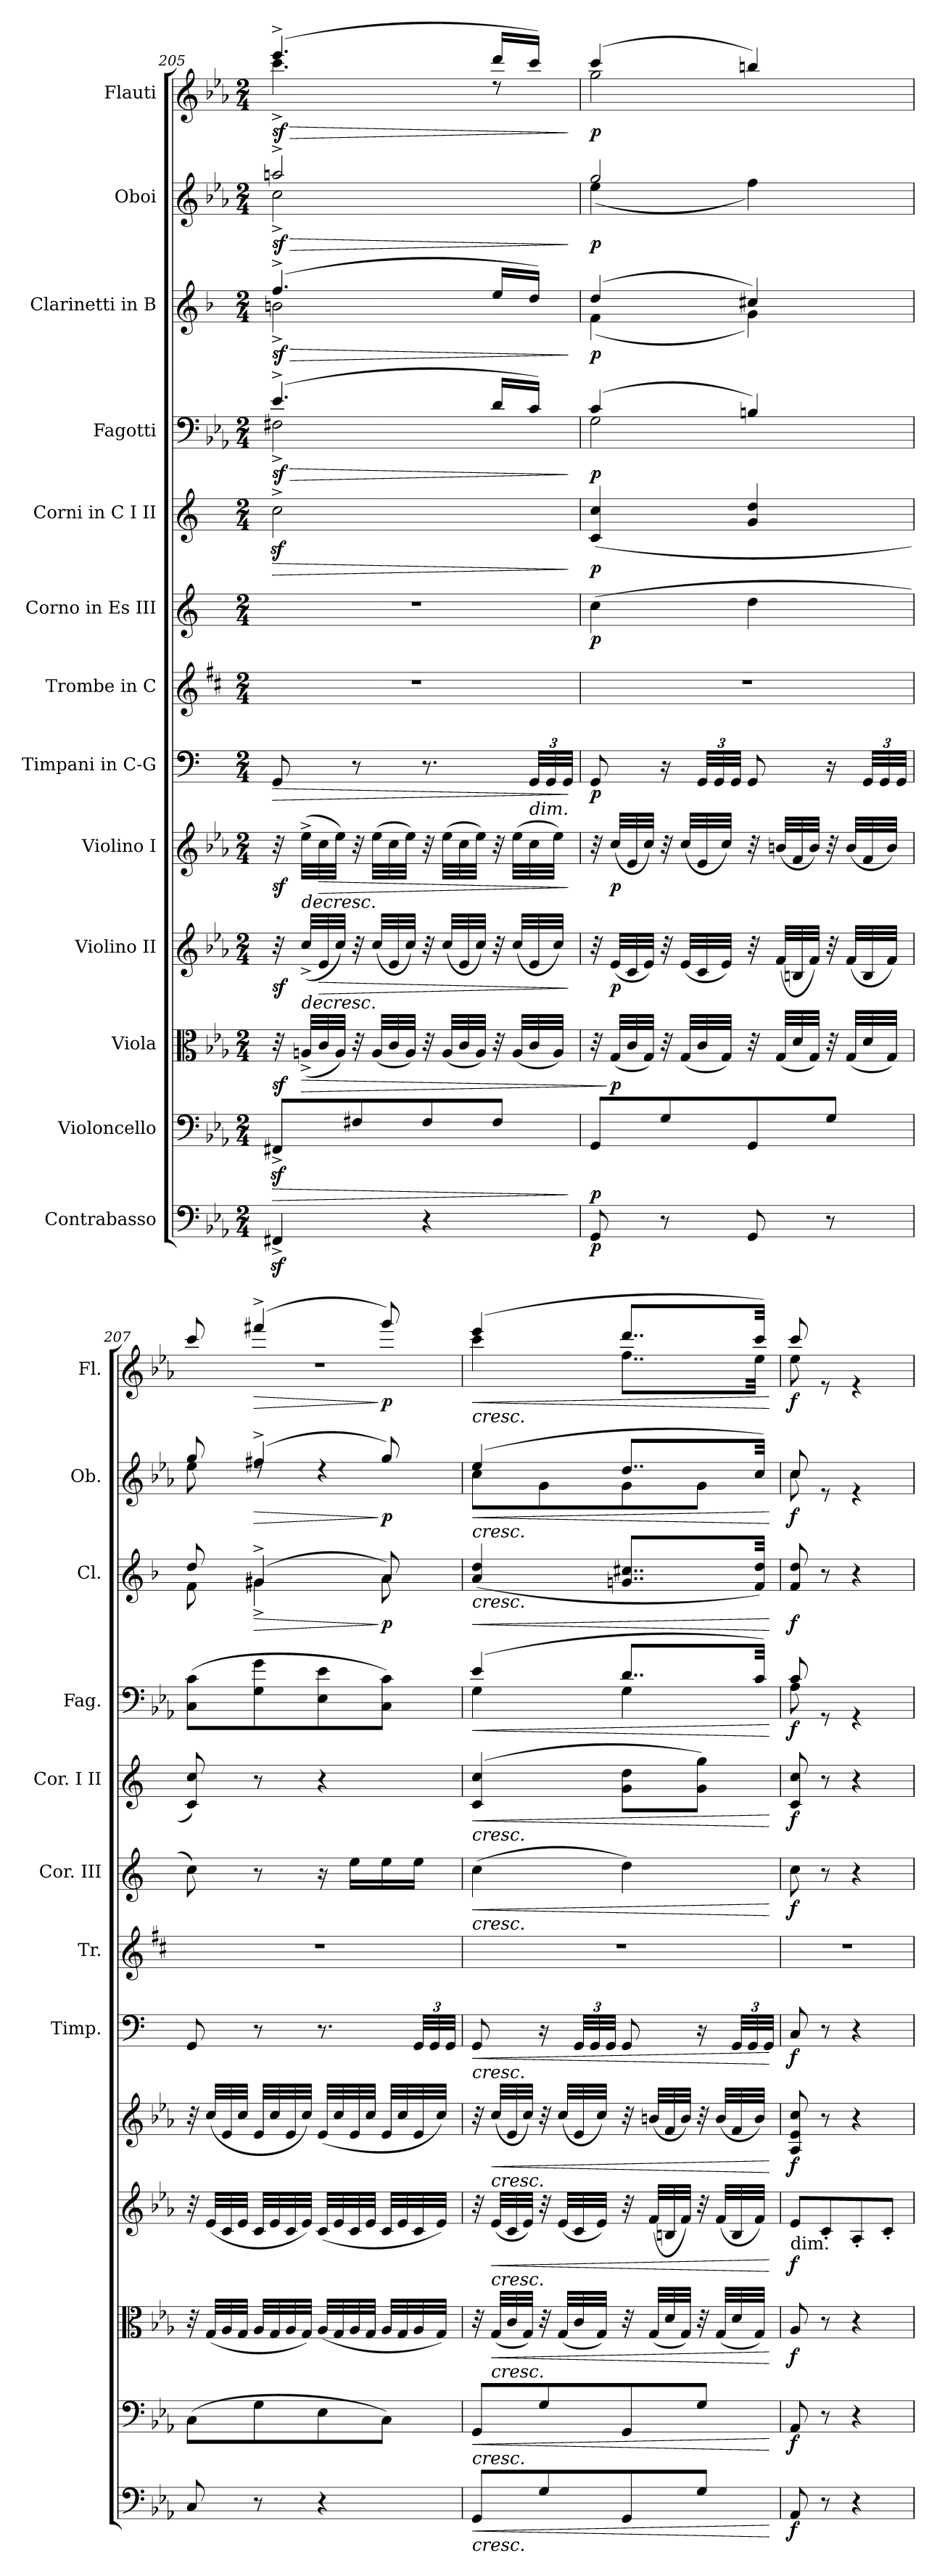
**kern	**dynam	**kern	**dynam	**kern	**dynam	**kern	**dynam	**kern	**dynam	**kern	**dynam	**kern	**kern	**dynam	**kern	**dynam	**kern	**dynam	**kern	**dynam	**kern	**dynam	**kern	**dynam
*part13	*part13	*part12	*part12	*part11	*part11	*part10	*part10	*part9	*part9	*part8	*part8	*part7	*part6	*part6	*part5	*part5	*part4	*part4	*part3	*part3	*part2	*part2	*part1	*part1
*staff13	*staff13	*staff12	*staff12	*staff11	*staff11	*staff10	*staff10	*staff9	*staff9	*staff8	*staff8	*staff7	*staff6	*staff6	*staff5	*staff5	*staff4	*staff4	*staff3	*staff3	*staff2	*staff2	*staff1	*staff1
*I"Contrabasso	*	*I"Violoncello	*	*I"Viola	*	*I"Violino II	*	*I"Violino I	*	*I"Timpani in C-G	*	*I"Trombe in C	*I"Corno in Es III	*	*I"Corni in C I II	*	*I"Fagotti	*	*I"Clarinetti in B	*	*I"Oboi	*	*I"Flauti	*
*	*	*	*	*	*	*	*	*	*	*I'Timp.	*	*I'Tr.	*I'Cor. III	*	*I'Cor. I II	*	*I'Fag.	*	*I'Cl.	*	*I'Ob.	*	*I'Fl.	*
!!LO:PB:g=z
*clefF4	*	*clefF4	*	*clefC3	*	*clefG2	*	*clefG2	*	*clefF4	*	*clefG2	*clefG2	*	*clefG2	*	*clefF4	*	*clefG2	*	*clefG2	*	*clefG2	*
*ITrd7c12	*	*	*	*	*	*	*	*	*	*	*	*ITrd1c2	*ITrd5c9	*	*ITrd7c12	*	*	*	*ITrd1c2	*	*	*	*	*
*k[b-e-a-]	*	*k[b-e-a-]	*	*k[b-e-a-]	*	*k[b-e-a-]	*	*k[b-e-a-]	*	*k[]	*	*k[]	*k[b-e-a-]	*	*k[]	*	*k[b-e-a-]	*	*k[b-e-a-]	*	*k[b-e-a-]	*	*k[b-e-a-]	*
*M2/4	*	*M2/4	*	*M2/4	*	*M2/4	*	*M2/4	*	*M2/4	*	*M2/4	*M2/4	*	*M2/4	*	*M2/4	*	*M2/4	*	*M2/4	*	*M2/4	*
=205	=205	=205	=205	=205	=205	=205	=205	=205	=205	=205	=205	=205	=205	=205	=205	=205	=205	=205	=205	=205	=205	=205	=205	=205
!	!	!	!LO:HP:b	!	!LO:DY:b	!	!LO:DY:b	!	!LO:DY:b	!	!LO:HP:b	!	!	!	!	!LO:HP:b	!	!LO:HP:b	!	!LO:HP:b	!	!LO:HP:b	!	!LO:HP:b
*	*	*	*	*	*	*	*	*	*	*	*	*	*	*	*	*	*^	*	*^	*	*^	*	*^	*
!	!	!	!	!	!	!	!	!	!	!	!	!	!	!	!	!	!	!	!LO:DY:n=1:b	!	!	!LO:DY:n=1:b	!	!	!LO:DY:n=1:b	!	!	!LO:DY:n=1:b
4FFF#Xz<^/	.	8FF#Xz<^/L	>	32r	sf	32r	sf	32r	sf	8GG/	>	2r	2r	.	2cz<^\	>	(4.e-^/	2F#X^\	> sf	(4.ee-^/	2an^\	> sf	2aan^/	2cc^\	> sf	(4.eee-^/	4.ccc^\	> sf
!	!	!	!	!	!LO:HP:b	!	!LO:HP:b	!	!LO:HP:b	!	!	!	!	!	!	!	!	!	!	!	!	!	!	!	!	!	!	!
.	.	.	.	(32An^/LLL	>	(32cc^/LLL	>	(32ee-^\LLL	>	.	.	.	.	.	.	.	.	.	.	.	.	.	.	.	.	.	.	.
!	!	!	!	!	!	!	!LO:HP:b	!	!LO:HP:b	!	!	!	!	!	!	!	!	!	!	!	!	!	!	!	!	!	!	!
.	.	.	.	32c/	.	32e-/	>	32cc\	>	.	.	.	.	.	.	.	.	.	.	.	.	.	.	.	.	.	.	.
.	.	.	.	32A/JJJ)	.	32cc/JJJ)	.	32ee-\JJJ)	.	.	.	.	.	.	.	.	.	.	.	.	.	.	.	.	.	.	.	.
.	.	8F#X/	.	32r	.	32r	.	32r	.	8r	.	.	.	.	.	.	.	.	.	.	.	.	.	.	.	.	.	.
.	.	.	.	(32A/LLL	.	(32cc/LLL	.	(32ee-\LLL	.	.	.	.	.	.	.	.	.	.	.	.	.	.	.	.	.	.	.	.
.	.	.	.	32c/	.	32e-/	.	32cc\	.	.	.	.	.	.	.	.	.	.	.	.	.	.	.	.	.	.	.	.
.	.	.	.	32A/JJJ)	.	32cc/JJJ)	.	32ee-\JJJ)	.	.	.	.	.	.	.	.	.	.	.	.	.	.	.	.	.	.	.	.
4r	.	8F#/	.	32r	.	32r	.	32r	.	8.r	.	.	.	.	.	.	.	.	.	.	.	.	.	.	.	.	.	.
.	.	.	.	(32A/LLL	.	(32cc/LLL	.	(32ee-\LLL	.	.	.	.	.	.	.	.	.	.	.	.	.	.	.	.	.	.	.	.
.	.	.	.	32c/	.	32e-/	.	32cc\	.	.	.	.	.	.	.	.	.	.	.	.	.	.	.	.	.	.	.	.
.	.	.	.	32A/JJJ)	.	32cc/JJJ)	.	32ee-\JJJ)	.	.	.	.	.	.	.	.	.	.	.	.	.	.	.	.	.	.	.	.
.	.	8F#/J	.	32r	.	32r	.	32r	.	.	.	.	.	.	.	.	16d/LL	.	.	16dd/LL	.	.	.	.	.	16ddd/LL	8rdd	.
.	.	.	.	(32A/LLL	.	(32cc/LLL	.	(32ee-\LLL	.	.	.	.	.	.	.	.	.	.	.	.	.	.	.	.	.	.	.	.
*	*	*	*	*	*	*	*	*	*	*Xbrackettup	*	*	*	*	*	*	*	*	*	*	*	*	*	*	*	*	*	*
!	!	!	!	!	!	!	!	!	!	!LO:TX:b:i:t=dim.	!	!	!	!	!	!	!	!	!	!	!	!	!	!	!	!	!	!
.	.	.	.	32c/	.	32e-/	.	32cc\	.	48GG/LLL	.	.	.	.	.	.	16c/JJ)	.	.	16cc/JJ)	.	.	.	.	.	16ccc/JJ)	.	.
.	.	.	.	.	.	.	.	.	.	48GG/	.	.	.	.	.	.	.	.	.	.	.	.	.	.	.	.	.	.
.	.	.	.	32A/JJJ)	.	32cc/JJJ)	.	32ee-\JJJ)	.	.	.	.	.	.	.	.	.	.	.	.	.	.	.	.	.	.	.	.
.	.	.	.	.	.	.	.	.	.	48GG/JJJ	.	.	.	.	.	.	.	.	.	.	.	.	.	.	.	.	.	.
*	*	*	*	*	*	*	*	*	*	*	*	*	*	*	*	*	*v	*v	*	*	*	*	*v	*v	*	*v	*v	*
*	*	*	*	*	*	*	*	*	*	*	*	*	*	*	*	*	*	*	*v	*v	*	*	*	*	*
.	.	.	]	.	.	.	]	.	]	.	]	.	.	.	.	]	.	]	.	]	.	]	.	]
=206	=206	=206	=206	=206	=206	=206	=206	=206	=206	=206	=206	=206	=206	=206	=206	=206	=206	=206	=206	=206	=206	=206	=206	=206
*	*	*	*	*	*	*	*	*	*	*	*	*	*	*	*	*	*^	*	*^	*	*^	*	*^	*
!	!LO:DY:b	!	!LO:DY:b	!	!	!	!	!	!	!	!LO:DY:b	!	!	!LO:DY:b	!	!LO:DY:b	!	!	!LO:DY:b	!	!	!LO:DY:b	!	!	!LO:DY:b	!	!	!LO:DY:b
8GGG/	p	8GG/L	p	32r	.	32r	.	32r	.	8GG/	p	2r	(4e-\	p	(>4C/ 4c/	p	(4c/	2G\	p	(4cc/	(4e-\	p	2gg/	(4ee-\	p	(4ccc/	2gg\	p
!	!	!	!	!	!LO:DY:n=1:b	!	!LO:DY:n=1:b	!	!LO:DY:n=1:b	!	!	!	!	!	!	!	!	!	!	!	!	!	!	!	!	!	!	!
.	.	.	.	(32G/LLL	] p	(32e-/LLL	] p	(32cc/LLL	] p	.	.	.	.	.	.	.	.	.	.	.	.	.	.	.	.	.	.	.
.	.	.	.	32c/	.	32c/	.	32e-/	.	.	.	.	.	.	.	.	.	.	.	.	.	.	.	.	.	.	.	.
.	.	.	.	32G/JJJ)	.	32e-/JJJ)	.	32cc/JJJ)	.	.	.	.	.	.	.	.	.	.	.	.	.	.	.	.	.	.	.	.
8r	.	8G/	.	32r	.	32r	.	32r	.	16r	.	.	.	.	.	.	.	.	.	.	.	.	.	.	.	.	.	.
.	.	.	.	(32G/LLL	.	(32e-/LLL	.	(32cc/LLL	.	.	.	.	.	.	.	.	.	.	.	.	.	.	.	.	.	.	.	.
.	.	.	.	32c/	.	32c/	.	32e-/	.	48GG/LLL	.	.	.	.	.	.	.	.	.	.	.	.	.	.	.	.	.	.
.	.	.	.	.	.	.	.	.	.	48GG/	.	.	.	.	.	.	.	.	.	.	.	.	.	.	.	.	.	.
.	.	.	.	32G/JJJ)	.	32e-/JJJ)	.	32cc/JJJ)	.	.	.	.	.	.	.	.	.	.	.	.	.	.	.	.	.	.	.	.
.	.	.	.	.	.	.	.	.	.	48GG/JJJ	.	.	.	.	.	.	.	.	.	.	.	.	.	.	.	.	.	.
8GGG/	.	8GG/	.	32r	.	32r	.	32r	.	8GG/	.	.	4f\	.	4G/ 4d/	.	4Bn/)	.	.	4bn/)	4f\)	.	.	4ff\)	.	4bbn/)	.	.
.	.	.	.	(32G/LLL	.	(32f/LLL	.	(32bn/LLL	.	.	.	.	.	.	.	.	.	.	.	.	.	.	.	.	.	.	.	.
.	.	.	.	32d/	.	32Bn/	.	32f/	.	.	.	.	.	.	.	.	.	.	.	.	.	.	.	.	.	.	.	.
.	.	.	.	32G/JJJ)	.	32f/JJJ)	.	32b/JJJ)	.	.	.	.	.	.	.	.	.	.	.	.	.	.	.	.	.	.	.	.
8r	.	8G/J	.	32r	.	32r	.	32r	.	16r	.	.	.	.	.	.	.	.	.	.	.	.	.	.	.	.	.	.
.	.	.	.	(32G/LLL	.	(32f/LLL	.	(32b/LLL	.	.	.	.	.	.	.	.	.	.	.	.	.	.	.	.	.	.	.	.
.	.	.	.	32d/	.	32B/	.	32f/	.	48GG/LLL	.	.	.	.	.	.	.	.	.	.	.	.	.	.	.	.	.	.
.	.	.	.	.	.	.	.	.	.	48GG/	.	.	.	.	.	.	.	.	.	.	.	.	.	.	.	.	.	.
.	.	.	.	32G/JJJ)	.	32f/JJJ)	.	32b/JJJ)	.	.	.	.	.	.	.	.	.	.	.	.	.	.	.	.	.	.	.	.
.	.	.	.	.	.	.	.	.	.	48GG/JJJ	.	.	.	.	.	.	.	.	.	.	.	.	.	.	.	.	.	.
*	*	*	*	*	*	*	*	*	*	*	*	*	*	*	*	*	*v	*v	*	*	*	*	*	*	*	*	*	*
=207	=207	=207	=207	=207	=207	=207	=207	=207	=207	=207	=207	=207	=207	=207	=207	=207	=207	=207	=207	=207	=207	=207	=207	=207	=207	=207	=207
8CC/	.	(8C\L	.	32r	.	32r	.	32r	.	8GG/	.	2r	8e-\)	.	8C/ 8c/)	.	(8C\ 8c\L	.	8cc/	8e-\	.	8gg/	8ee-\	.	8ccc/	2rdd	.
.	.	.	.	(32G/LLL	.	(32e-/LLL	.	(32cc/LLL	.	.	.	.	.	.	.	.	.	.	.	.	.	.	.	.	.	.	.
.	.	.	.	32A-/	.	32c/	.	32e-/	.	.	.	.	.	.	.	.	.	.	.	.	.	.	.	.	.	.	.
.	.	.	.	32G/JJJ	.	32e-/JJJ	.	32cc/JJJ	.	.	.	.	.	.	.	.	.	.	.	.	.	.	.	.	.	.	.
!	!	!	!	!	!	!	!	!	!	!	!	!	!	!	!	!	!	!	!	!	!LO:HP:b	!	!	!LO:HP:b	!	!	!LO:HP:b
8r	.	8G\	.	32A-/LLL	.	32c/LLL	.	32e-/LLL	.	8r	.	.	8r	.	8r	.	8G\ 8g\	.	(4f#X^/	4f#^\	>	(4ff#X^/	8rdd	>	(4fff#X^/	.	>
.	.	.	.	32G/	.	32e-/	.	32cc/	.	.	.	.	.	.	.	.	.	.	.	.	.	.	.	.	.	.	.
.	.	.	.	32A-/	.	32c/	.	32e-/	.	.	.	.	.	.	.	.	.	.	.	.	.	.	.	.	.	.	.
.	.	.	.	32G/JJJ)	.	32e-/JJJ)	.	32cc/JJJ)	.	.	.	.	.	.	.	.	.	.	.	.	.	.	.	.	.	.	.
4r	.	8E-\	.	(32A-/LLL	.	(32c/LLL	.	(32e-/LLL	.	8.r	.	.	16r	.	4r	.	8E-\ 8e-\	.	.	.	.	.	4rdd	.	.	.	.
.	.	.	.	32G/	.	32e-/	.	32cc/	.	.	.	.	.	.	.	.	.	.	.	.	.	.	.	.	.	.	.
.	.	.	.	32A-/	.	32c/	.	32e-/	.	.	.	.	16g\LL	.	.	.	.	.	.	.	.	.	.	.	.	.	.
.	.	.	.	32G/JJJ	.	32e-/JJJ	.	32cc/JJJ	.	.	.	.	.	.	.	.	.	.	.	.	.	.	.	.	.	.	.
!	!	!	!	!	!	!	!	!	!	!	!	!	!	!	!	!	!	!	!	!	!LO:DY:n=1:b	!	!	!LO:DY:n=1:b	!	!	!LO:DY:n=1:b
.	.	8C\J)	.	32A-/LLL	.	32c/LLL	.	32e-/LLL	.	.	.	.	16g\	.	.	.	8C\ 8c\J)	.	8g/)	8g\	] p	8gg/)	.	] p	8ggg/)	.	] p
.	.	.	.	32G/	.	32e-/	.	32cc/	.	.	.	.	.	.	.	.	.	.	.	.	.	.	.	.	.	.	.
.	.	.	.	32A-/	.	32c/	.	32e-/	.	48GG/LLL	.	.	16g\JJ	.	.	.	.	.	.	.	.	.	.	.	.	.	.
.	.	.	.	.	.	.	.	.	.	48GG/	.	.	.	.	.	.	.	.	.	.	.	.	.	.	.	.	.
.	.	.	.	32G/JJJ)	.	32e-/JJJ)	.	32cc/JJJ)	.	.	.	.	.	.	.	.	.	.	.	.	.	.	.	.	.	.	.
.	.	.	.	.	.	.	.	.	.	48GG/JJJ	.	.	.	.	.	.	.	.	.	.	.	.	.	.	.	.	.
*	*	*	*	*	*	*	*	*	*	*	*	*	*	*	*	*	*	*	*v	*v	*	*	*	*	*	*	*
=208	=208	=208	=208	=208	=208	=208	=208	=208	=208	=208	=208	=208	=208	=208	=208	=208	=208	=208	=208	=208	=208	=208	=208	=208	=208	=208
!	!	!	!	!	!	!	!	!	!	!	!	!	!	!	!	!	!	!	!	!	!	!	!	!LO:TX:b:i:t=cresc.	!	!
!	!	!	!	!	!	!	!	!	!	!	!	!	!	!	!	!	!	!	!	!	!LO:TX:b:i:t=cresc.	!	!	!	!	!
!	!	!	!	!	!	!	!	!	!	!	!	!	!	!	!	!	!	!	!LO:TX:b:i:t=cresc.	!	!	!	!	!	!	!
!	!	!	!	!	!	!	!	!	!	!	!	!	!	!	!	!	!LO:TX:b:i:t=cresc.	!	!	!	!	!	!	!	!	!
!	!	!	!	!	!	!	!	!	!	!	!	!	!	!	!LO:TX:b:i:t=cresc.	!	!	!	!	!	!	!	!	!	!	!
!	!	!	!	!	!	!	!	!	!	!	!	!	!LO:TX:b:i:t=cresc.	!	!	!	!	!	!	!	!	!	!	!	!	!
!	!	!	!	!	!	!	!	!	!	!LO:TX:b:i:t=cresc.	!	!	!	!	!	!	!	!	!	!	!	!	!	!	!	!
!	!	!LO:TX:b:i:t=cresc.	!	!	!	!	!	!	!	!	!	!	!	!	!	!	!	!	!	!	!	!	!	!	!	!
!LO:TX:b:i:t=cresc.	!	!	!	!	!	!	!	!	!	!	!	!	!	!	!	!	!	!	!	!	!	!	!	!	!	!
!	!LO:HP:b	!	!LO:HP:b	!	!	!	!	!	!	!	!LO:HP:b	!	!	!LO:HP:b	!	!LO:HP:b	!	!LO:HP:b	!	!LO:HP:b	!	!	!LO:HP:b	!	!	!LO:HP:b
*	*	*	*	*	*	*	*	*	*	*	*	*	*	*	*	*	*^	*	*	*	*	*	*	*	*	*
8GGG/L	<	8GG/L	<	32r	.	32r	.	32r	.	8GG/	<	2r	(4e-\	<	(4C/ 4c/	<	(4e-/	4G\	<	(4g/ 4cc/	<	(4ee-/	8cc\L	<	(4eee-/	4ccc\	<
!	!	!	!	!	!	!	!	!LO:TX:b:i:t=cresc.	!	!	!	!	!	!	!	!	!	!	!	!	!	!	!	!	!	!	!
!	!	!	!	!	!	!LO:TX:b:i:t=cresc.	!	!	!	!	!	!	!	!	!	!	!	!	!	!	!	!	!	!	!	!	!
!	!	!	!	!LO:TX:b:i:t=cresc.	!	!	!	!	!	!	!	!	!	!	!	!	!	!	!	!	!	!	!	!	!	!	!
!	!	!	!	!	!LO:HP:b	!	!LO:HP:b	!	!LO:HP:b	!	!	!	!	!	!	!	!	!	!	!	!	!	!	!	!	!	!
.	.	.	.	(32G/LLL	<	(32e-/LLL	<	(32cc/LLL	<	.	.	.	.	.	.	.	.	.	.	.	.	.	.	.	.	.	.
.	.	.	.	32c/	.	32c/	.	32e-/	.	.	.	.	.	.	.	.	.	.	.	.	.	.	.	.	.	.	.
.	.	.	.	32G/JJJ)	.	32e-/JJJ)	.	32cc/JJJ)	.	.	.	.	.	.	.	.	.	.	.	.	.	.	.	.	.	.	.
8GG/	.	8G/	.	32r	.	32r	.	32r	.	16r	.	.	.	.	.	.	.	.	.	.	.	.	8g\	.	.	.	.
.	.	.	.	(32G/LLL	.	(32e-/LLL	.	(32cc/LLL	.	.	.	.	.	.	.	.	.	.	.	.	.	.	.	.	.	.	.
.	.	.	.	32c/	.	32c/	.	32e-/	.	48GG/LLL	.	.	.	.	.	.	.	.	.	.	.	.	.	.	.	.	.
.	.	.	.	.	.	.	.	.	.	48GG/	.	.	.	.	.	.	.	.	.	.	.	.	.	.	.	.	.
.	.	.	.	32G/JJJ)	.	32e-/JJJ)	.	32cc/JJJ)	.	.	.	.	.	.	.	.	.	.	.	.	.	.	.	.	.	.	.
.	.	.	.	.	.	.	.	.	.	48GG/JJJ	.	.	.	.	.	.	.	.	.	.	.	.	.	.	.	.	.
8GGG/	.	8GG/	.	32r	.	32r	.	32r	.	8GG/	.	.	4f\)	.	8G\ 8d\L	.	8..d/L	4G\	.	8..fn/ 8..bn/L	.	8..dd/L	8g\	.	8..ddd/L	8..ff\L	.
.	.	.	.	(32G/LLL	.	(32f/LLL	.	(32bn/LLL	.	.	.	.	.	.	.	.	.	.	.	.	.	.	.	.	.	.	.
.	.	.	.	32d/	.	32Bn/	.	32f/	.	.	.	.	.	.	.	.	.	.	.	.	.	.	.	.	.	.	.
.	.	.	.	32G/JJJ)	.	32f/JJJ)	.	32b/JJJ)	.	.	.	.	.	.	.	.	.	.	.	.	.	.	.	.	.	.	.
8GG/J	.	8G/J	.	32r	.	32r	.	32r	.	16r	.	.	.	.	8G\ 8g\J)	.	.	.	.	.	.	.	8g\J	.	.	.	.
.	.	.	.	(32G/LLL	.	(32f/LLL	.	(32b/LLL	.	.	.	.	.	.	.	.	.	.	.	.	.	.	.	.	.	.	.
.	.	.	.	32d/	.	32B/	.	32f/	.	48GG/LLL	.	.	.	.	.	.	.	.	.	.	.	.	.	.	.	.	.
.	.	.	.	.	.	.	.	.	.	48GG/	.	.	.	.	.	.	.	.	.	.	.	.	.	.	.	.	.
.	.	.	.	32G/JJJ)	.	32f/JJJ)	.	32b/JJJ)	.	.	.	.	.	.	.	.	32c/Jkk)	.	.	32e-/ 32cc/Jkk)	.	32cc/Jkk)	.	.	32ccc/Jkk)	32ee-\Jkk	.
.	.	.	.	.	.	.	.	.	.	48GG/JJJ	.	.	.	.	.	.	.	.	.	.	.	.	.	.	.	.	.
*	*	*	*	*	*	*	*	*	*	*	*	*	*	*	*	*	*	*	*	*	*	*v	*v	*	*	*	*
*	*	*	*	*	*	*	*	*	*	*	*	*	*	*	*	*	*v	*v	*	*	*	*	*	*v	*v	*
.	[	.	[	.	[	.	[	.	[	.	[	.	.	[	.	[	.	[	.	[	.	[	.	[
!!LO:PB:g=z
=209	=209	=209	=209	=209	=209	=209	=209	=209	=209	=209	=209	=209	=209	=209	=209	=209	=209	=209	=209	=209	=209	=209	=209	=209
*	*	*	*	*	*	*	*	*	*	*	*	*	*	*	*	*	*^	*	*	*	*^	*	*^	*
!	!	!	!	!	!	!LO:TX:b:t=dim.	!	!	!	!	!	!	!	!	!	!	!	!	!	!	!	!	!	!	!	!	!
!	!LO:DY:b	!	!LO:DY:b	!	!LO:DY:b	!	!LO:DY:b	!	!LO:DY:b	!	!LO:DY:b	!	!	!LO:DY:b	!	!LO:DY:b	!	!	!LO:DY:b	!	!LO:DY:b	!	!	!LO:DY:b	!	!	!LO:DY:b
8AAA-/	f	8AA-/	f	8A-/	f	8e-/L	f	8A-/ 8e-/ 8cc/	f	8C/	f	2r	8e-\	f	8C/ 8c/	f	8c/	8A-\	f	8e-/ 8cc/	f	8cc/	8cc\	f	8ccc/	8ee-\	f
8r	.	8r	.	8r	.	8c'/	.	8r	.	8r	.	.	8r	.	8r	.	8rGG	4.ryy	.	8r	.	8re	4.ryy	.	8re	4.ryy	.
4r	.	4r	.	4r	.	8A-'/	.	4r	.	4r	.	.	4r	.	4r	.	4rGG	.	.	4r	.	4re	.	.	4re	.	.
.	.	.	.	.	.	8c'/J	.	.	.	.	.	.	.	.	.	.	.	.	.	.	.	.	.	.	.	.	.
*	*	*	*	*	*	*	*	*	*	*	*	*	*	*	*	*	*	*	*	*	*	*v	*v	*	*	*	*
*	*	*	*	*	*	*	*	*	*	*	*	*	*	*	*	*	*v	*v	*	*	*	*	*	*v	*v	*
=	=	=	=	=	=	=	=	=	=	=	=	=	=	=	=	=	=	=	=	=	=	=	=	=
*-	*-	*-	*-	*-	*-	*-	*-	*-	*-	*-	*-	*-	*-	*-	*-	*-	*-	*-	*-	*-	*-	*-	*-	*-
